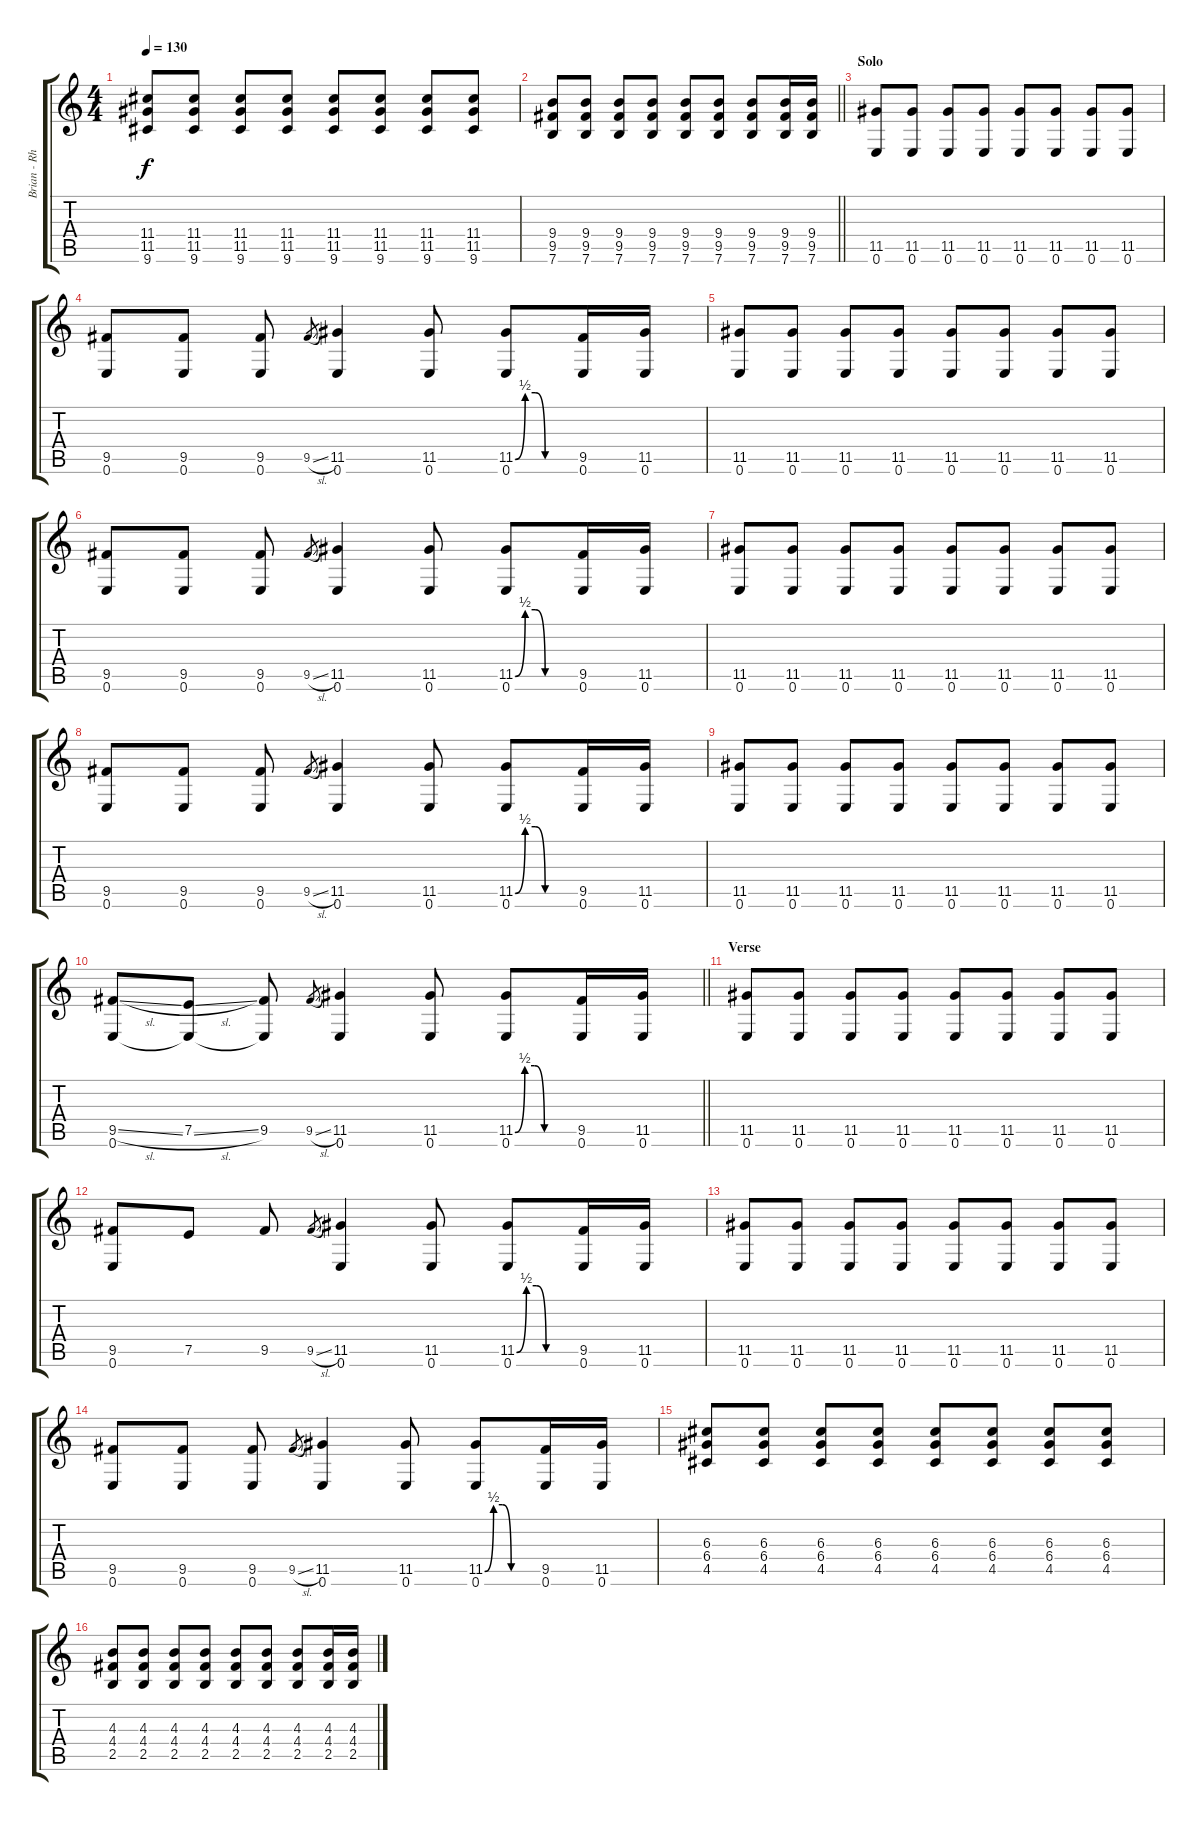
\track ("Brian - Rhythm Guitar" "Brian - Rh") {instrument electricguitarjazz}
\staff {score tabs}
\tuning (E4 B3 G3 D3 A2 E2) {hide}
\ts (4 4)
\tempo 130
\clef g2
\ks c
(11.4 11.5 9.6).8{dy f} (11.4 11.5 9.6).8 (11.4 11.5 9.6).8 (11.4 11.5 9.6).8 (11.4 11.5 9.6).8 (11.4 11.5 9.6).8 (11.4 11.5 9.6).8 (11.4 11.5 9.6).8 |
\barLineRight lightlight
(9.4 9.5 7.6).8 (9.4 9.5 7.6).8 (9.4 9.5 7.6).8 (9.4 9.5 7.6).8 (9.4 9.5 7.6).8 (9.4 9.5 7.6).8 (9.4 9.5 7.6).8 (9.4 9.5 7.6).16 (9.4 9.5 7.6).16 |
\section ("" "Solo")
(11.5 0.6).8 (11.5 0.6).8 (11.5 0.6).8 (11.5 0.6).8 (11.5 0.6).8 (11.5 0.6).8 (11.5 0.6).8 (11.5 0.6).8 |
(9.5 0.6).8 (9.5 0.6).8 (9.5 0.6).8 9.5{sl}.8{gr} (11.5 0.6).4 (11.5 0.6).8 (11.5{be (custom 0 0 10 2 20 2 30 0 60 0)} 0.6).8 (9.5 0.6).16 (11.5 0.6).16 |
(11.5 0.6).8 (11.5 0.6).8 (11.5 0.6).8 (11.5 0.6).8 (11.5 0.6).8 (11.5 0.6).8 (11.5 0.6).8 (11.5 0.6).8 |
(9.5 0.6).8 (9.5 0.6).8 (9.5 0.6).8 9.5{sl}.8{gr} (11.5 0.6).4 (11.5 0.6).8 (11.5{be (custom 0 0 10 2 20 2 30 0 60 0)} 0.6).8 (9.5 0.6).16 (11.5 0.6).16 |
(11.5 0.6).8 (11.5 0.6).8 (11.5 0.6).8 (11.5 0.6).8 (11.5 0.6).8 (11.5 0.6).8 (11.5 0.6).8 (11.5 0.6).8 |
(9.5 0.6).8 (9.5 0.6).8 (9.5 0.6).8 9.5{sl}.8{gr} (11.5 0.6).4 (11.5 0.6).8 (11.5{be (custom 0 0 10 2 20 2 30 0 60 0)} 0.6).8 (9.5 0.6).16 (11.5 0.6).16 |
(11.5 0.6).8 (11.5 0.6).8 (11.5 0.6).8 (11.5 0.6).8 (11.5 0.6).8 (11.5 0.6).8 (11.5 0.6).8 (11.5 0.6).8 |
\barLineRight lightlight
(9.5{sl} 0.6).8 (7.5{sl} 0.6{t}).8 (9.5 0.6{t}).8 9.5{sl}.8{gr} (11.5 0.6).4 (11.5 0.6).8 (11.5{be (custom 0 0 10 2 20 2 30 0 60 0)} 0.6).8 (9.5 0.6).16 (11.5 0.6).16 |
\section ("" "Verse")
(11.5 0.6).8 (11.5 0.6).8 (11.5 0.6).8 (11.5 0.6).8 (11.5 0.6).8 (11.5 0.6).8 (11.5 0.6).8 (11.5 0.6).8 |
(9.5 0.6).8 7.5.8 9.5.8 9.5{sl}.8{gr} (11.5 0.6).4 (11.5 0.6).8 (11.5{be (custom 0 0 10 2 20 2 30 0 60 0)} 0.6).8 (9.5 0.6).16 (11.5 0.6).16 |
(11.5 0.6).8 (11.5 0.6).8 (11.5 0.6).8 (11.5 0.6).8 (11.5 0.6).8 (11.5 0.6).8 (11.5 0.6).8 (11.5 0.6).8 |
(9.5 0.6).8 (9.5 0.6).8 (9.5 0.6).8 9.5{sl}.8{gr} (11.5 0.6).4 (11.5 0.6).8 (11.5{be (custom 0 0 10 2 20 2 30 0 60 0)} 0.6).8 (9.5 0.6).16 (11.5 0.6).16 |
(6.3 6.4 4.5).8 (6.3 6.4 4.5).8 (6.3 6.4 4.5).8 (6.3 6.4 4.5).8 (6.3 6.4 4.5).8 (6.3 6.4 4.5).8 (6.3 6.4 4.5).8 (6.3 6.4 4.5).8 |
(4.3 4.4 2.5).8 (4.3 4.4 2.5).8 (4.3 4.4 2.5).8 (4.3 4.4 2.5).8 (4.3 4.4 2.5).8 (4.3 4.4 2.5).8 (4.3 4.4 2.5).8 (4.3 4.4 2.5).16 (4.3 4.4 2.5).16
